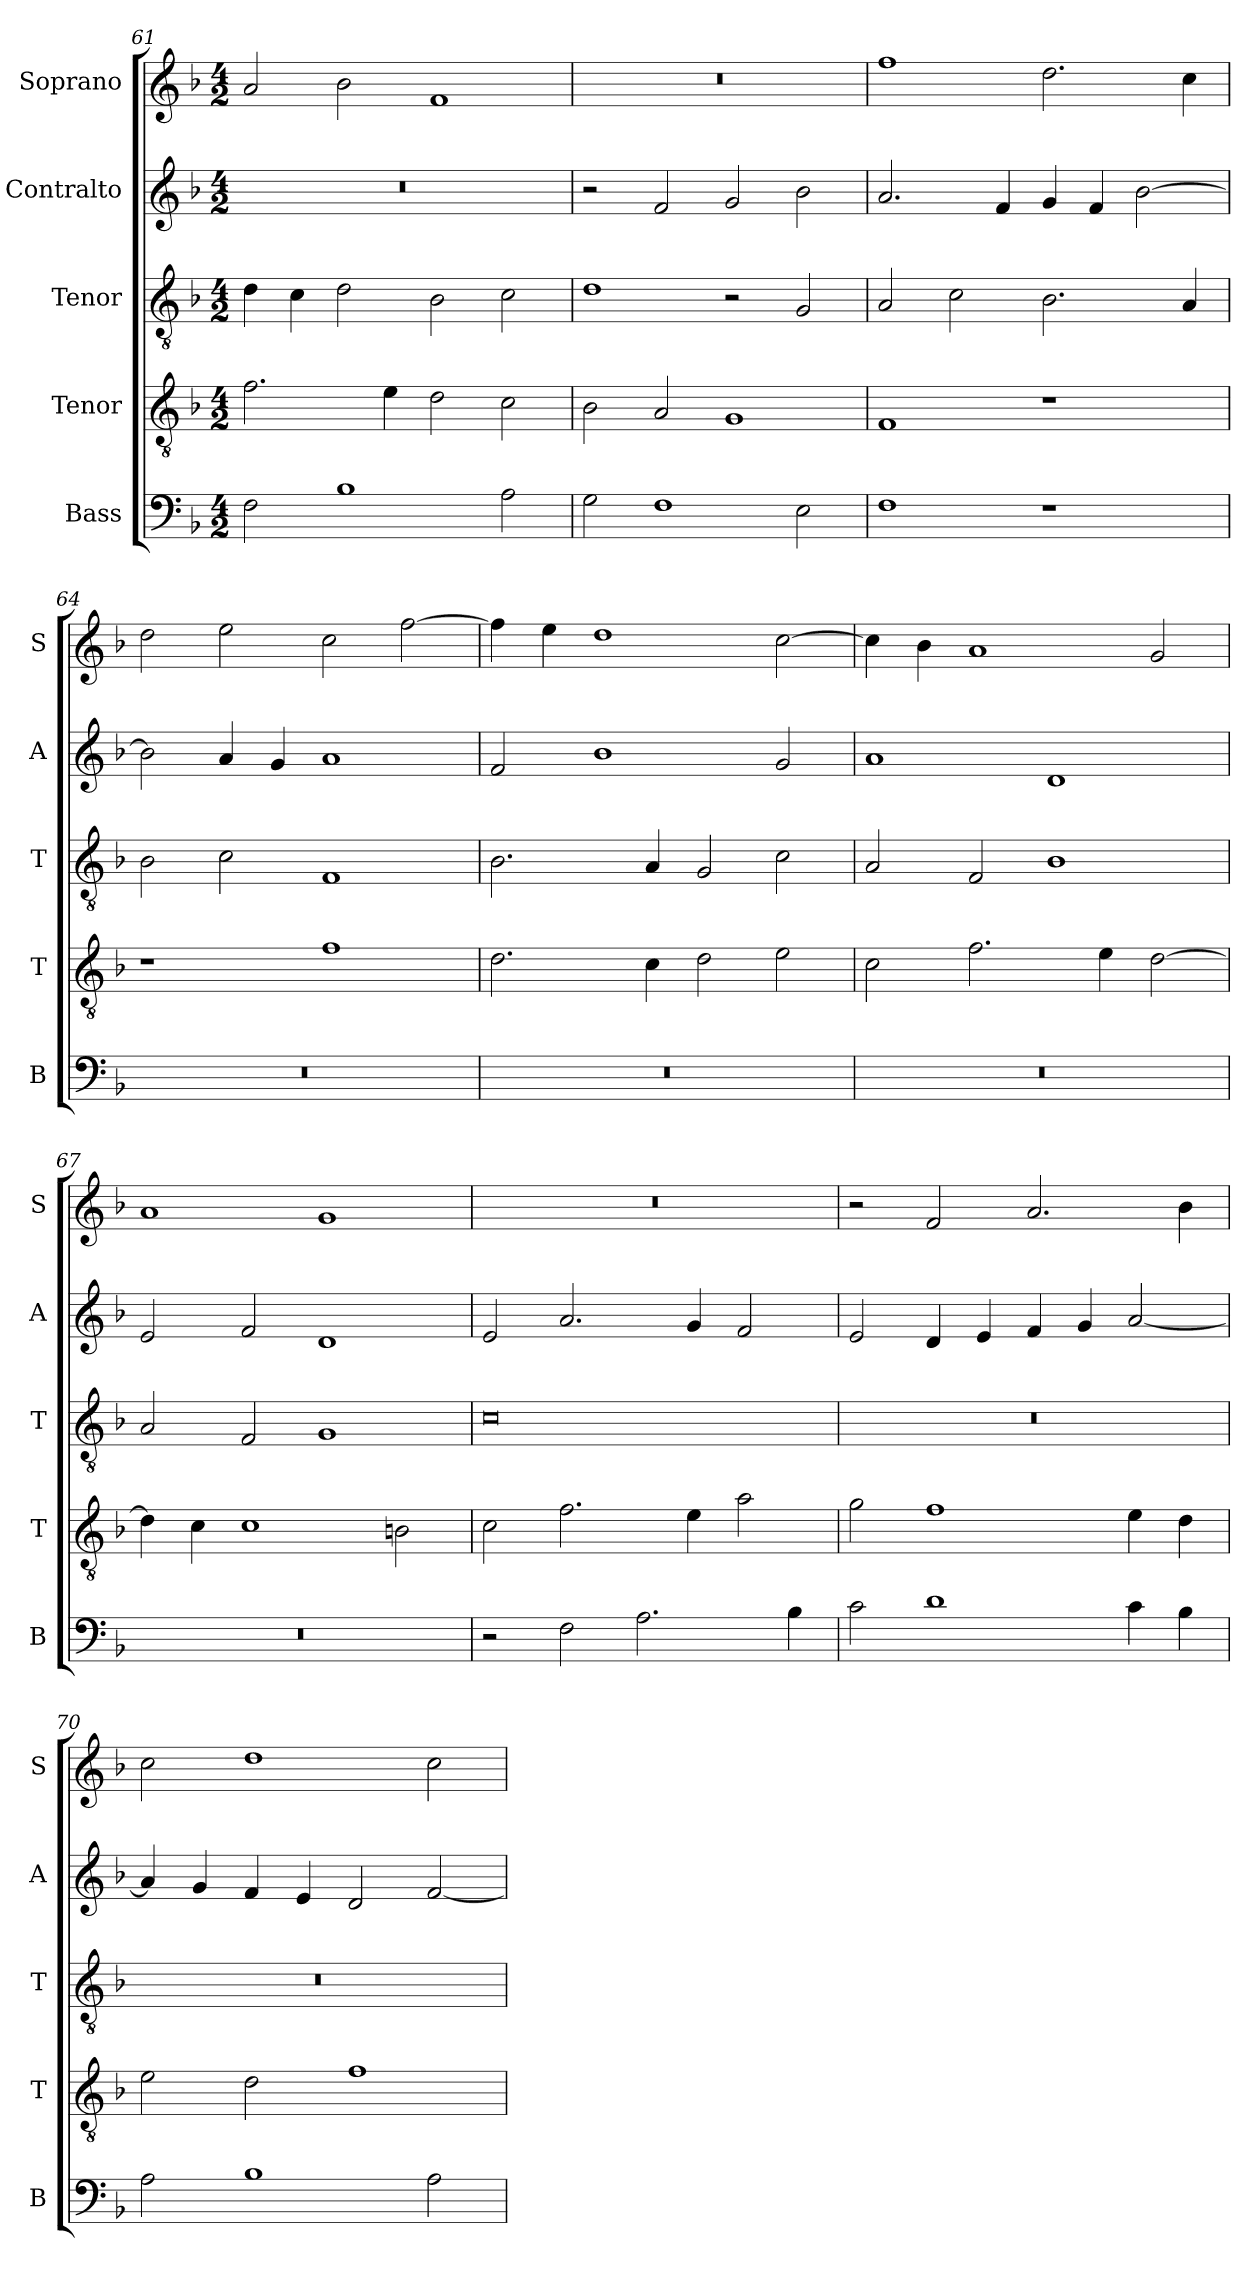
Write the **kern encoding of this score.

**kern	**kern	**kern	**kern	**kern
*part5	*part4	*part3	*part2	*part1
*staff5	*staff4	*staff3	*staff2	*staff1
*I"Bass	*I"Tenor	*I"Tenor	*I"Contralto	*I"Soprano
*I'B	*I'T	*I'T	*I'A	*I'S
*clefF4	*clefGv2	*clefGv2	*clefG2	*clefG2
*k[b-]	*k[b-]	*k[b-]	*k[b-]	*k[b-]
*F:ion	*F:ion	*F:ion	*F:ion	*F:ion
*M4/2	*M4/2	*M4/2	*M4/2	*M4/2
=61	=61	=61	=61	=61
2F	2.f	4d	0r	2a
.	.	4c	.	.
1B-	.	2d	.	2b-
.	4e	.	.	.
.	2d	2B-	.	1f
2A	2c	2c	.	.
=62	=62	=62	=62	=62
2G	2B-	1d	2r	0r
1F	2A	.	2f	.
.	1G	2r	2g	.
2E	.	2G	2b-	.
=63	=63	=63	=63	=63
1F	1F	2A	2.a	1ff
.	.	2c	.	.
.	.	.	4f	.
1r	1r	2.B-	4g	2.dd
.	.	.	4f	.
.	.	.	[2b-	.
.	.	4A	.	4cc
=64	=64	=64	=64	=64
0r	1r	2B-	2b-]	2dd
.	.	2c	4a	2ee
.	.	.	4g	.
.	1f	1F	1a	2cc
.	.	.	.	[2ff
=65	=65	=65	=65	=65
0r	2.d	2.B-	2f	4ff]
.	.	.	.	4ee
.	.	.	1b-	1dd
.	4c	4A	.	.
.	2d	2G	.	.
.	2e	2c	2g	[2cc
=66	=66	=66	=66	=66
0r	2c	2A	1a	4cc]
.	.	.	.	4b-
.	2.f	2F	.	1a
.	.	1B-	1d	.
.	4e	.	.	.
.	[2d	.	.	2g
=67	=67	=67	=67	=67
0r	4d]	2A	2e	1a
.	4c	.	.	.
.	1c	2F	2f	.
.	.	1G	1d	1g
.	2Bn	.	.	.
=68	=68	=68	=68	=68
2r	2c	0c	2e	0r
2F	2.f	.	2.a	.
2.A	.	.	.	.
.	4e	.	4g	.
.	2a	.	2f	.
4B-	.	.	.	.
=69	=69	=69	=69	=69
2c	2g	0r	2e	2r
1d	1f	.	4d	2f
.	.	.	4e	.
.	.	.	4f	2.a
.	.	.	4g	.
4c	4e	.	[2a	.
4B-	4d	.	.	4b-
=70	=70	=70	=70	=70
2A	2e	0r	4a]	2cc
.	.	.	4g	.
1B-	2d	.	4f	1dd
.	.	.	4e	.
.	1f	.	2d	.
2A	.	.	[2f	2cc
=	=	=	=	=
*-	*-	*-	*-	*-
